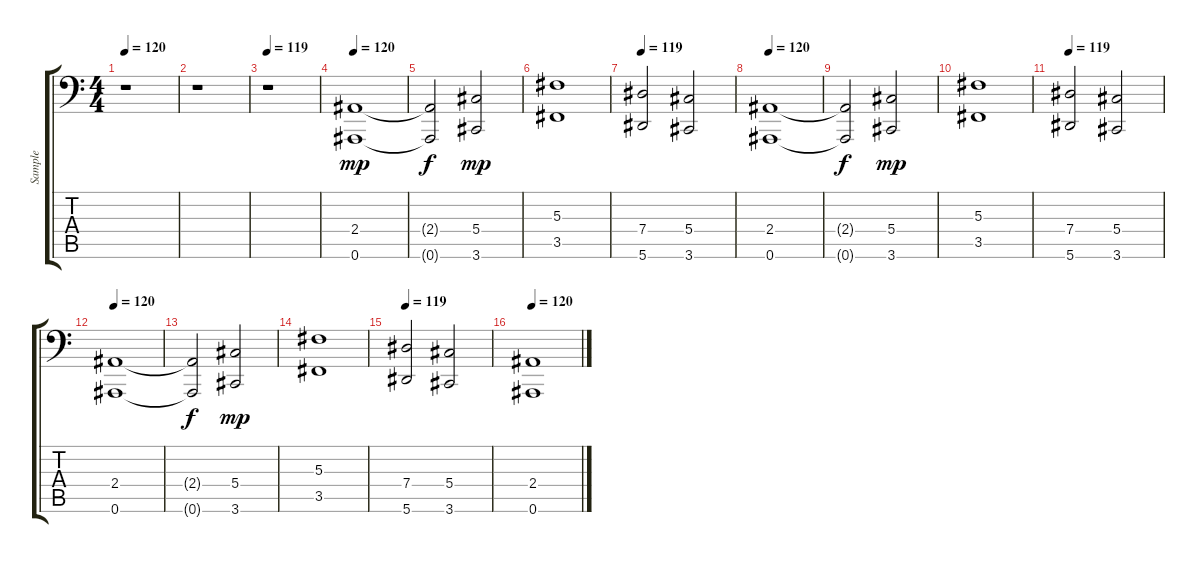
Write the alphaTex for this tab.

\track ("Sample" "Sample") {instrument stringensemble1}
\staff {score tabs}
\tuning (Bb3 F3 Db3 Ab2 Eb2 Bb1) {hide}
\ts (4 4)
\tempo 120
\clef f4
\ks c
r.1{dy mp} |
r.1 |
\tempo 119
r.1 |
\tempo 120
(2.4 0.6).1{volume 12 instrument stringensemble1} |
(2.4{t} 0.6{t}).2{dy f volume 12} (5.4 3.6).2{dy mp volume 12} |
(5.3 3.5).1{volume 12} |
\tempo 119
(7.4 5.6).2{volume 12} (5.4 3.6).2{volume 12} |
\tempo 120
(2.4 0.6).1{volume 14 instrument stringensemble1} |
(2.4{t} 0.6{t}).2{dy f volume 14} (5.4 3.6).2{dy mp volume 14} |
(5.3 3.5).1{volume 14} |
\tempo 119
(7.4 5.6).2{volume 14} (5.4 3.6).2{volume 14} |
\tempo 120
(2.4 0.6).1{volume 14 instrument stringensemble1} |
(2.4{t} 0.6{t}).2{dy f volume 14} (5.4 3.6).2{dy mp volume 14} |
(5.3 3.5).1{volume 14} |
\tempo 119
(7.4 5.6).2{volume 14} (5.4 3.6).2{volume 14} |
\tempo 120
(2.4 0.6).1{volume 14 instrument stringensemble1}
